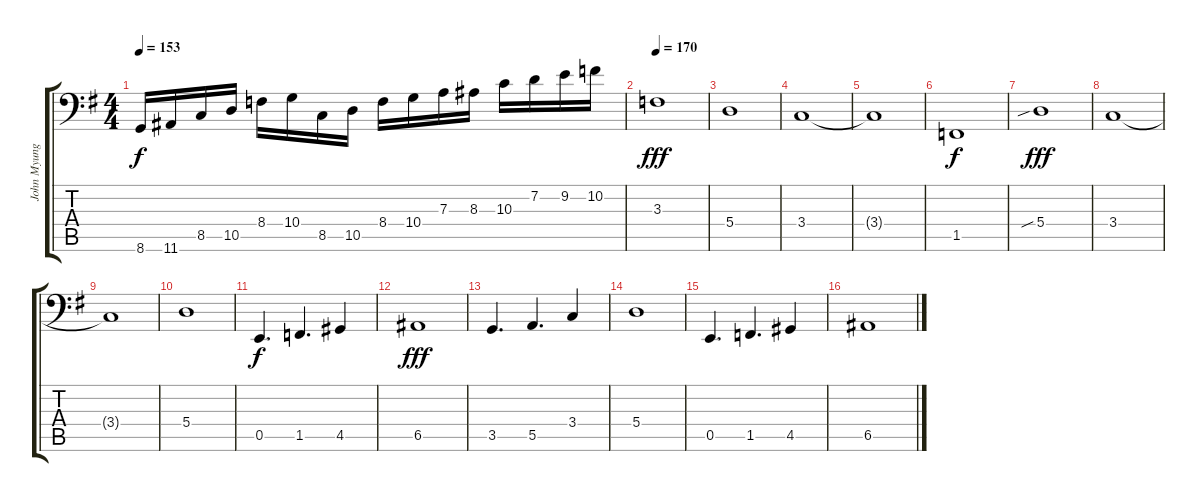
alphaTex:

\track ("John Myung - Bass 6 Strings" "John Myung") {instrument electricbassfinger}
\staff {score tabs}
\tuning (C3 G2 D2 A1 E1 B0) {hide}
\ts (4 4)
\tempo 153
\clef f4
\ks g
8.6.16{dy f} 11.6.16 8.5.16 10.5.16 8.4.16 10.4.16 8.5.16 10.5.16 8.4.16 10.4.16 7.3.16 8.3.16 10.3.16 7.2.16 9.2.16 10.2.16 |
\tempo 170
3.3.1{dy fff} |
5.4.1 |
3.4.1 |
3.4{t}.1 |
1.5.1{dy f} |
5.4{sib}.1{dy fff} |
3.4.1 |
3.4{t}.1 |
5.4.1 |
0.5.4{d dy f} 1.5.4{d} 4.5.4 |
6.5.1{dy fff} |
3.5.4{d} 5.5.4{d} 3.4.4 |
5.4.1 |
0.5.4{d} 1.5.4{d} 4.5.4 |
6.5.1
